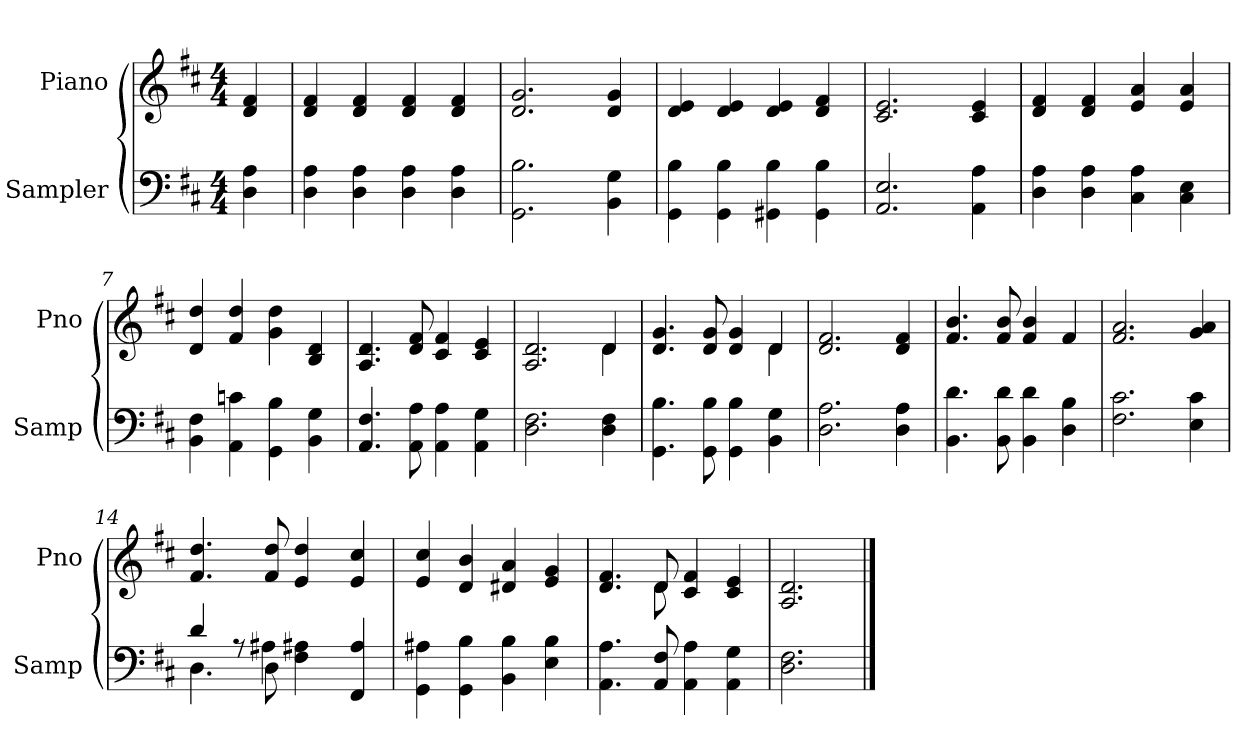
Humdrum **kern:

**kern	**kern
*part2	*part1
*staff2	*staff1
*I"Sampler	*I"Piano
*I'Samp	*I'Pno
*clefF4	*clefG2
*k[f#c#]	*k[f#c#]
*D:	*D:
*M4/4	*M4/4
=1	=1
4D 4A	4d 4f#
=2	=2
4D 4A	4d 4f#
4D 4A	4d 4f#
4D 4A	4d 4f#
4D 4A	4d 4f#
=3	=3
2.GG 2.B	2.d 2.g
4BB 4G	4d 4g
=4	=4
4GG 4B	4d 4e
4GG 4B	4d 4e
4GG#X 4B	4d 4e
4GG# 4B	4d 4f#
=5	=5
2.AA 2.E	2.c# 2.e
4AA 4A	4c# 4e
=6	=6
4D 4A	4d 4f#
4D 4A	4d 4f#
4C# 4A	4e 4a
4C# 4E	4e 4a
=7	=7
4BB 4F#	4d 4dd
4AA 4cn	4f# 4dd
4GG 4B	4g 4dd
4BB 4G	4B 4d
=8	=8
4.AA 4.F#	4.A 4.d
8AA 8A	8d 8f#
4AA 4A	4c# 4f#
4AA 4G	4c# 4e
=9	=9
*	*^
2.D 2.F#	2.A 2.d	2.ryy
4D 4F#	4d/	4d
=10	=10	=10
4.GG 4.B	4.d 4.g	2.ryy
8GG 8B	8d 8g	.
4GG 4B	4d 4g	.
4BB 4G	4d/	4d
*	*v	*v
=11	=11
2.D 2.A	2.d 2.f#
4D 4A	4d 4f#
=12	=12
4.BB 4.d	4.f# 4.b
8BB 8d	8f# 8b
4BB 4d	4f# 4b
4D 4B	4f#
=13	=13
2.F# 2.c#	2.f# 2.a
4E 4c#	4g 4a
=14	=14
*^	*
4d/	4.D	4.f# 4.dd
8r	.	.
8D\	4A#	8f# 8dd
4F#\ 4A#X\	.	4e 4dd
.	4.ryy	.
4FF# 4A#	.	4e 4cc#
*v	*v	*
=15	=15
4GG 4A#X	4e 4cc#
4GG 4B	4d 4b
4BB 4B	4d#X 4a
4E 4B	4e 4g
=16	=16
*	*^
4.AA 4.A	4.d 4.f#	4.ryy
8AA 8F#	8d/	8d
4AA 4A	4c# 4f#	2ryy
4AA 4G	4c# 4e	.
*	*v	*v
=17	=17
2.D 2.F#	2.A 2.d
==	==
*-	*-
